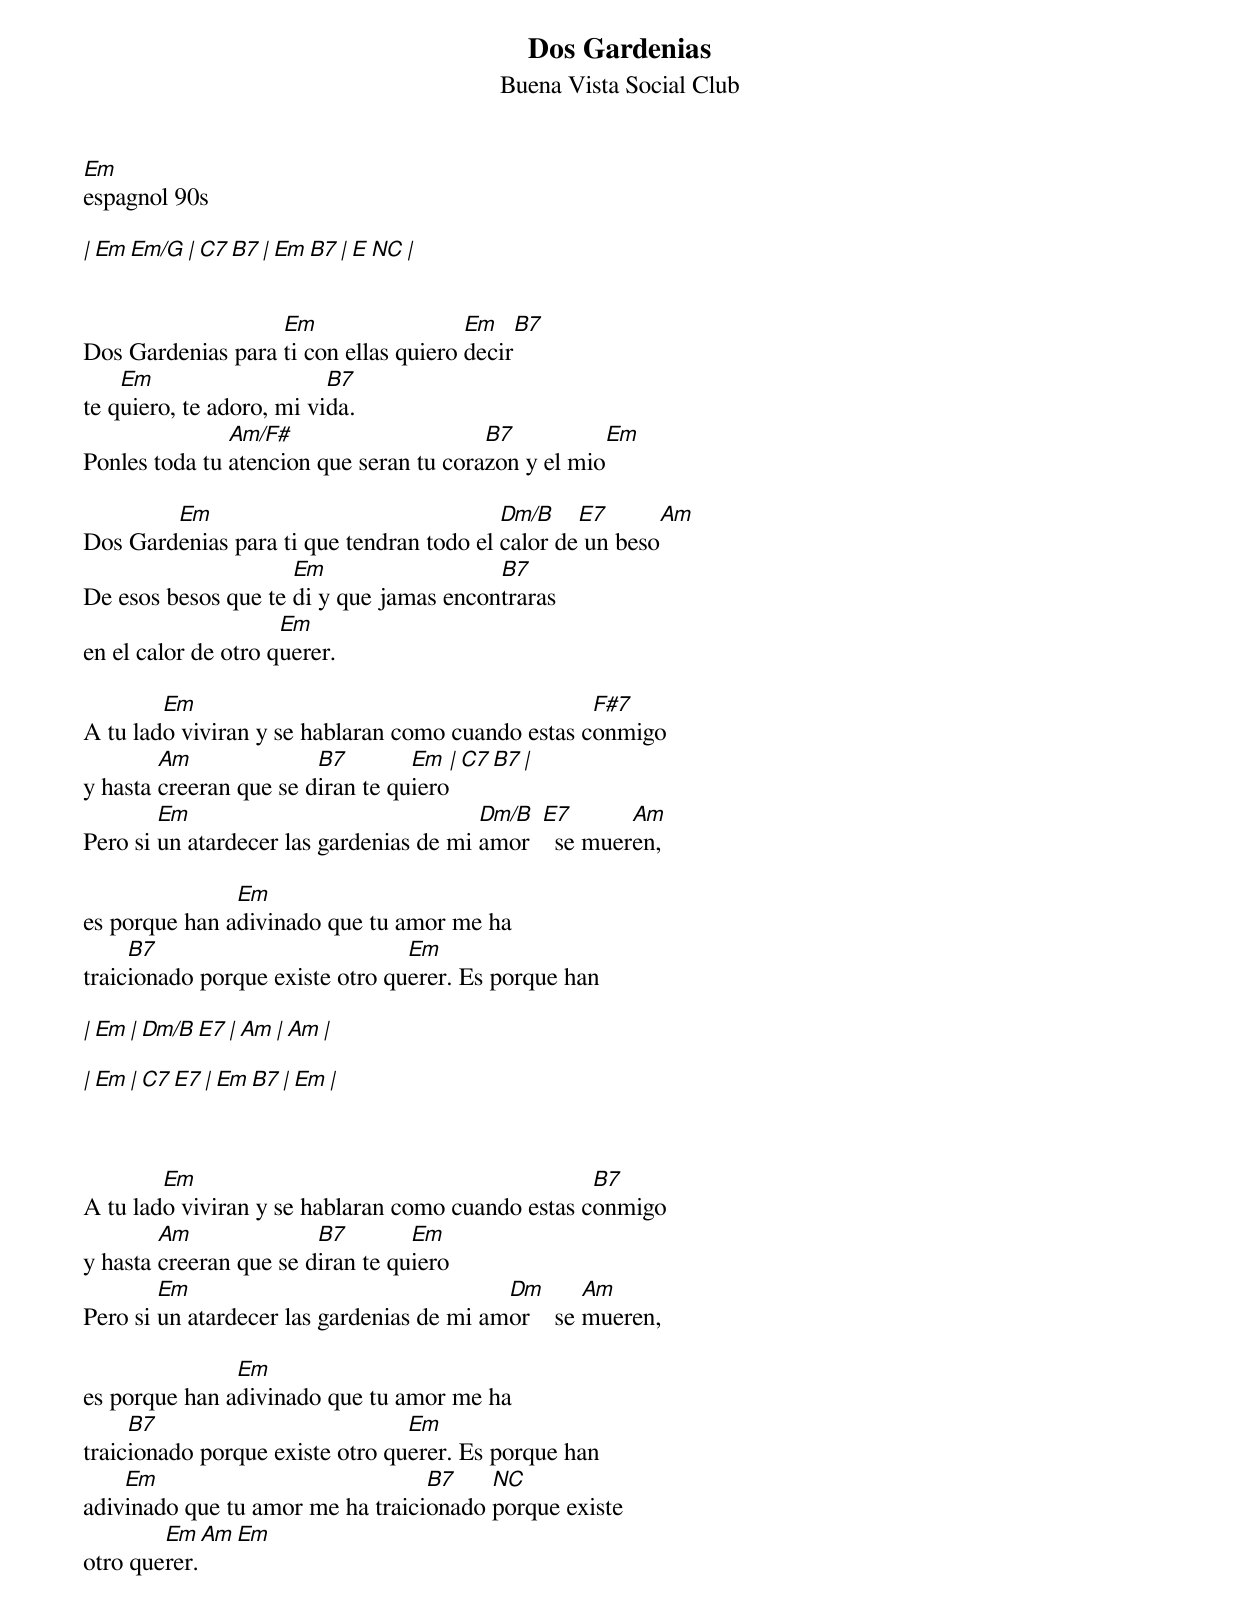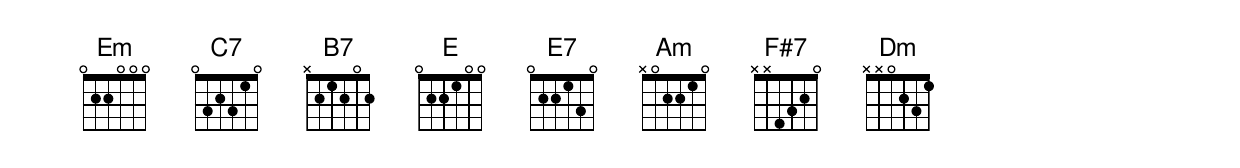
Dos Gardenias
Buena Vista Social Club
Em
espagnol 90s

| Em   Em/G    | C7   B7   | Em    B7 | E  (NC)  |


                   Em                  Em    B7
Dos Gardenias para ti con ellas quiero decir
    Em                    B7
te quiero, te adoro, mi vida.
               Am/F#                     B7          Em
Ponles toda tu atencion que seran tu corazon y el mio

        Em                                Dm/B    E7      Am
Dos Gardenias para ti que tendran todo el calor de un beso
                     Em                  B7
De esos besos que te di y que jamas encontraras
                     Em
en el calor de otro querer.

        Em                                         F#7
A tu lado viviran y se hablaran como cuando estas conmigo
        Am              B7        Em     |  C7  B7 |
y hasta creeran que se diran te quiero
        Em                               Dm/B  E7       Am
Pero si un atardecer las gardenias de mi amor    se mueren,

               Em
es porque han adivinado que tu amor me ha
     B7                          Em
traicionado porque existe otro querer. Es porque han

| Em       | Dm/B  E7   | Am       |  Am      |

| Em       | C7    E7   | Em   B7  |  Em      |



        Em                                         B7
A tu lado viviran y se hablaran como cuando estas conmigo
        Am              B7        Em
y hasta creeran que se diran te quiero
        Em                                 Dm       Am
Pero si un atardecer las gardenias de mi amor    se mueren,

               Em
es porque han adivinado que tu amor me ha
     B7                          Em
traicionado porque existe otro querer. Es porque han
    Em                            B7    NC
adivinado que tu amor me ha traicionado porque existe
        Em      Am      Em
otro querer.
